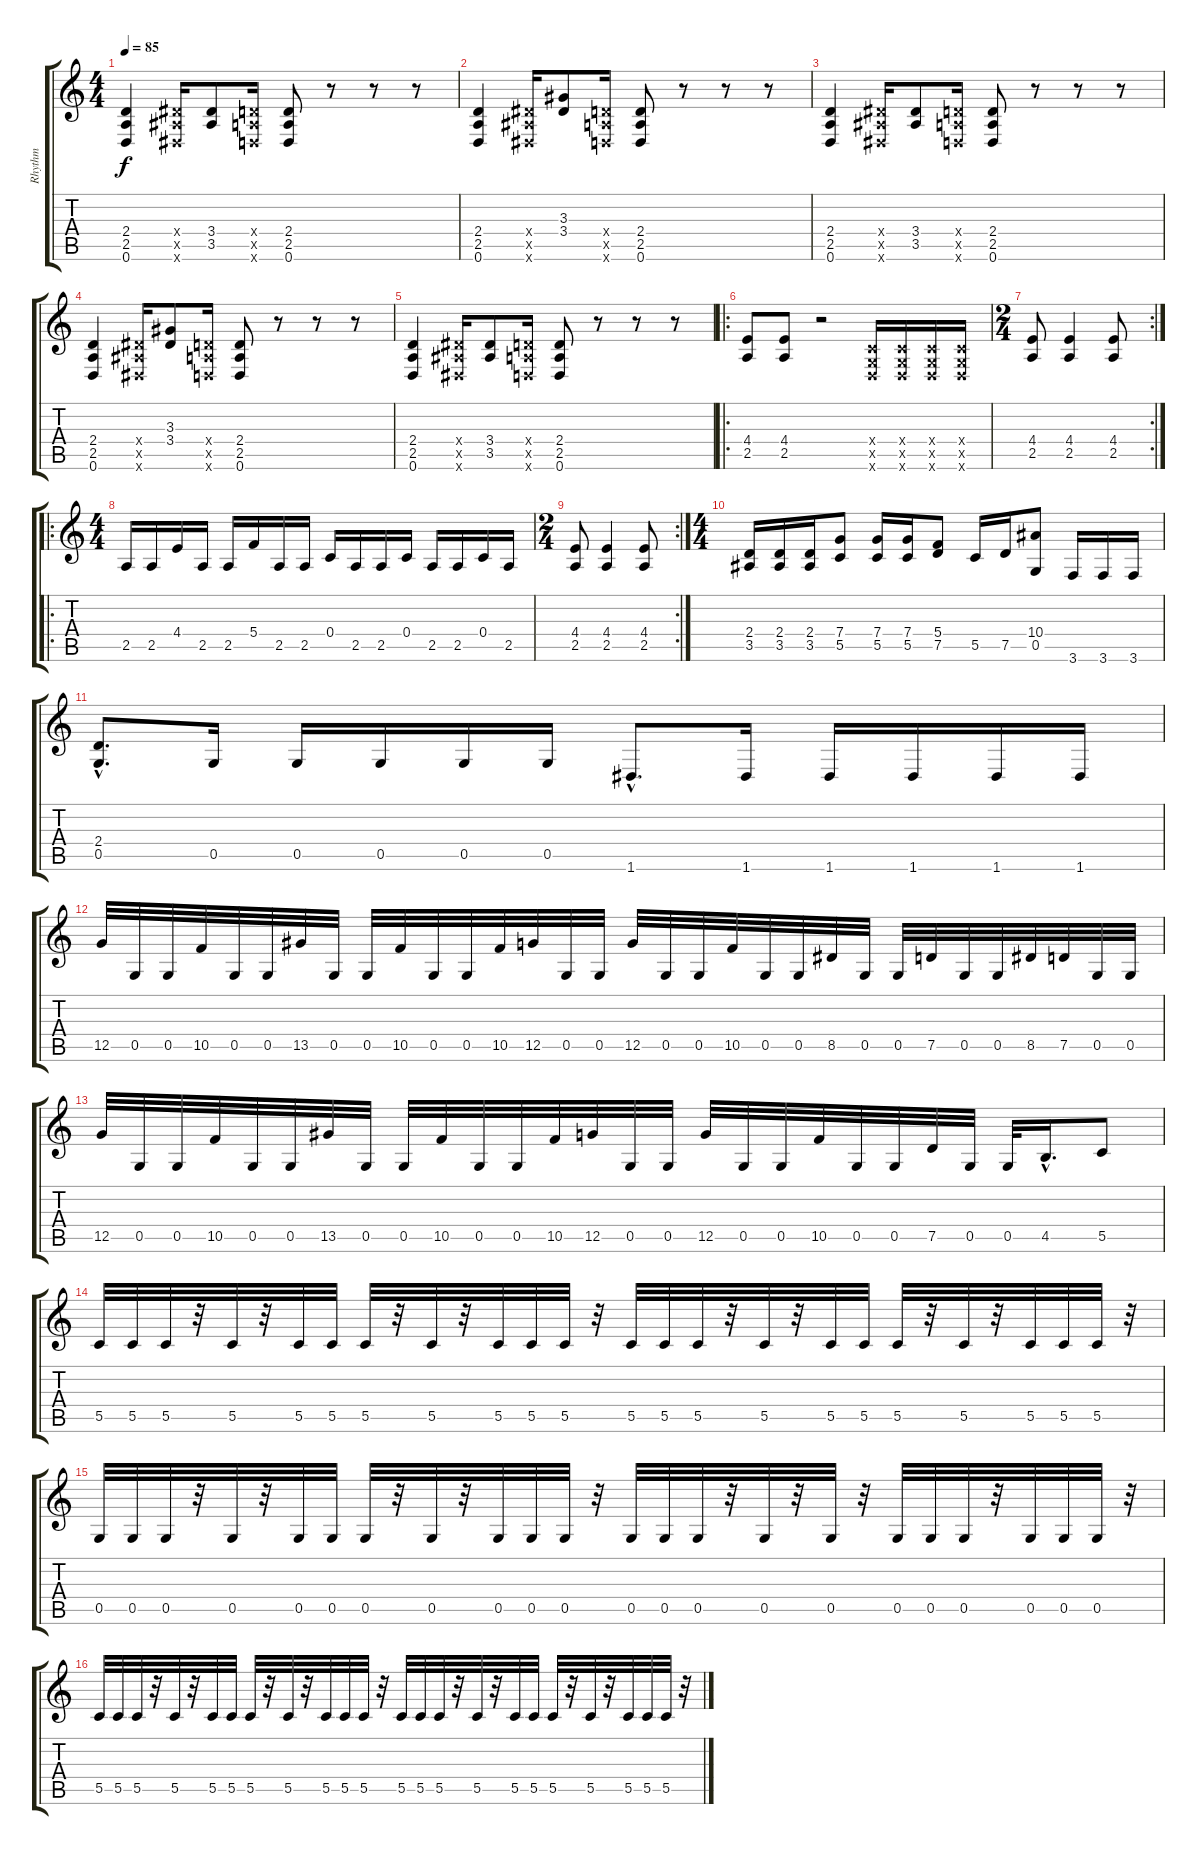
\track ("Rhythm" "Rhythm") {instrument overdrivenguitar}
\staff {score tabs}
\tuning (D4 A3 F3 C3 G2 D2) {hide}
\ts (4 4)
\tempo 85
\clef g2
\ks c
(2.4 2.5 0.6).4{dy f} (3.4{x} 3.5{x} 1.6{x}).16 (3.4 3.5).8 (2.4{x} 2.5{x} 0.6{x}).16 (2.4 2.5 0.6).8 r.8 r.8 r.8 |
(2.4 2.5 0.6).4 (3.4{x} 3.5{x} 1.6{x}).16 (3.3 3.4).8 (2.4{x} 2.5{x} 0.6{x}).16 (2.4 2.5 0.6).8 r.8 r.8 r.8 |
(2.4 2.5 0.6).4 (3.4{x} 3.5{x} 1.6{x}).16 (3.4 3.5).8 (2.4{x} 2.5{x} 0.6{x}).16 (2.4 2.5 0.6).8 r.8 r.8 r.8 |
(2.4 2.5 0.6).4 (3.4{x} 3.5{x} 1.6{x}).16 (3.3 3.4).8 (2.4{x} 2.5{x} 0.6{x}).16 (2.4 2.5 0.6).8 r.8 r.8 r.8 |
(2.4 2.5 0.6).4 (3.4{x} 3.5{x} 1.6{x}).16 (3.4 3.5).8 (2.4{x} 2.5{x} 0.6{x}).16 (2.4 2.5 0.6).8 r.8 r.8 r.8 |
\ro
(4.4 2.5).8 (4.4 2.5).8 r.2 (0.4{x} 0.5{x} 0.6{x}).16 (0.4{x} 0.5{x} 0.6{x}).16 (0.4{x} 0.5{x} 0.6{x}).16 (0.4{x} 0.5{x} 0.6{x}).16 |
\rc 2
\ts (2 4)
(4.4 2.5).8 (4.4 2.5).4 (4.4 2.5).8 |
\ro
\ts (4 4)
2.5.16 2.5.16 4.4.16 2.5.16 2.5.16 5.4.16 2.5.16 2.5.16 0.4.16 2.5.16 2.5.16 0.4.16 2.5.16 2.5.16 0.4.16 2.5.16 |
\rc 2
\ts (2 4)
(4.4 2.5).8 (4.4 2.5).4 (4.4 2.5).8 |
\ts (4 4)
(2.4 3.5).16 (2.4 3.5).16 (2.4 3.5).16 (7.4 5.5).8 (7.4 5.5).16 (7.4 5.5).16 (5.4 7.5).8 5.5.16 7.5.16 (10.4 0.5).8 3.6.16 3.6.16 3.6.16 |
(2.4{hac} 0.5{hac}).8{d} 0.5.16 0.5.16 0.5.16 0.5.16 0.5.16 1.6{hac}.8{d} 1.6.16 1.6.16 1.6.16 1.6.16 1.6.16 |
12.5.32 0.5.32 0.5.32 10.5.32 0.5.32 0.5.32 13.5.32 0.5.32 0.5.32 10.5.32 0.5.32 0.5.32 10.5.32 12.5.32 0.5.32 0.5.32 12.5.32 0.5.32 0.5.32 10.5.32 0.5.32 0.5.32 8.5.32 0.5.32 0.5.32 7.5.32 0.5.32 0.5.32 8.5.32 7.5.32 0.5.32 0.5.32 |
12.5.32 0.5.32 0.5.32 10.5.32 0.5.32 0.5.32 13.5.32 0.5.32 0.5.32 10.5.32 0.5.32 0.5.32 10.5.32 12.5.32 0.5.32 0.5.32 12.5.32 0.5.32 0.5.32 10.5.32 0.5.32 0.5.32 7.5.32 0.5.32 0.5.32 4.5{hac}.16{d} 5.5.8 |
5.5.32 5.5.32 5.5.32 r.32 5.5.32 r.32 5.5.32 5.5.32 5.5.32 r.32 5.5.32 r.32 5.5.32 5.5.32 5.5.32 r.32 5.5.32 5.5.32 5.5.32 r.32 5.5.32 r.32 5.5.32 5.5.32 5.5.32 r.32 5.5.32 r.32 5.5.32 5.5.32 5.5.32 r.32 |
0.5.32 0.5.32 0.5.32 r.32 0.5.32 r.32 0.5.32 0.5.32 0.5.32 r.32 0.5.32 r.32 0.5.32 0.5.32 0.5.32 r.32 0.5.32 0.5.32 0.5.32 r.32 0.5.32 r.32 0.5.32 r.32 0.5.32 0.5.32 0.5.32 r.32 0.5.32 0.5.32 0.5.32 r.32 |
5.5.32 5.5.32 5.5.32 r.32 5.5.32 r.32 5.5.32 5.5.32 5.5.32 r.32 5.5.32 r.32 5.5.32 5.5.32 5.5.32 r.32 5.5.32 5.5.32 5.5.32 r.32 5.5.32 r.32 5.5.32 5.5.32 5.5.32 r.32 5.5.32 r.32 5.5.32 5.5.32 5.5.32 r.32
